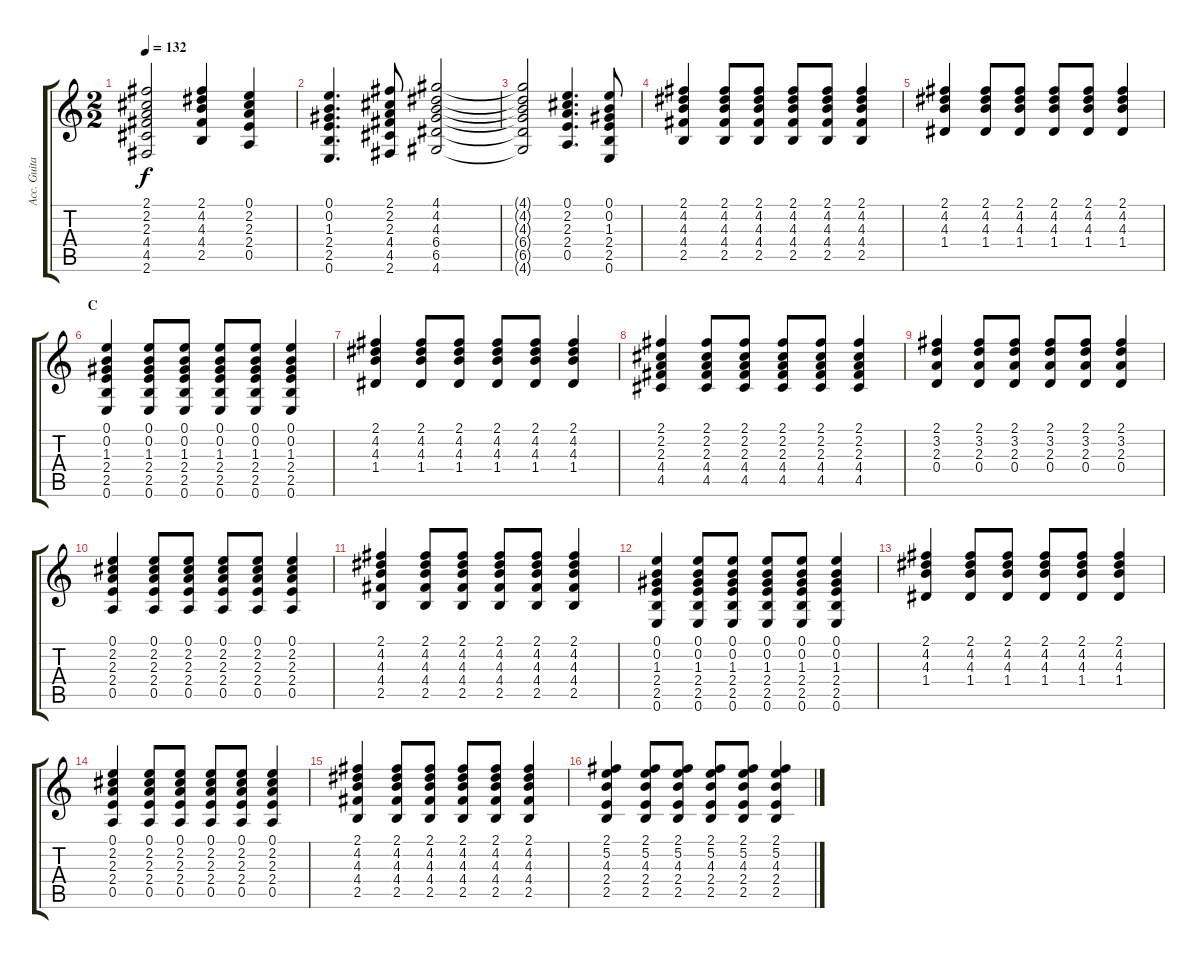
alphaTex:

\track ("Acc. Guitar" "Acc. Guita") {instrument acousticguitarsteel}
\staff {score tabs}
\tuning (E4 B3 G3 D3 A2 E2) {hide}
\ts (2 2)
\tempo 132
\clef g2
\ks c
(2.1 2.2 2.3 4.4 4.5 2.6).2{dy f} (2.1 4.2 4.3 4.4 2.5).4 (0.1 2.2 2.3 2.4 0.5).4 |
(0.1 0.2 1.3 2.4 2.5 0.6).4{d} (2.1 2.2 2.3 4.4 4.5 2.6).8 (4.1 4.2 4.3 6.4 6.5 4.6).2 |
(4.1{t} 4.2{t} 4.3{t} 6.4{t} 6.5{t} 4.6{t}).2 (0.1 2.2 2.3 2.4 0.5).4{d} (0.1 0.2 1.3 2.4 2.5 0.6).8 |
(2.1 4.2 4.3 4.4 2.5).4 (2.1 4.2 4.3 4.4 2.5).8 (2.1 4.2 4.3 4.4 2.5).8 (2.1 4.2 4.3 4.4 2.5).8 (2.1 4.2 4.3 4.4 2.5).8 (2.1 4.2 4.3 4.4 2.5).4 |
(2.1 4.2 4.3 1.4).4 (2.1 4.2 4.3 1.4).8 (2.1 4.2 4.3 1.4).8 (2.1 4.2 4.3 1.4).8 (2.1 4.2 4.3 1.4).8 (2.1 4.2 4.3 1.4).4 |
\section ("" "C")
(0.1 0.2 1.3 2.4 2.5 0.6).4 (0.1 0.2 1.3 2.4 2.5 0.6).8 (0.1 0.2 1.3 2.4 2.5 0.6).8 (0.1 0.2 1.3 2.4 2.5 0.6).8 (0.1 0.2 1.3 2.4 2.5 0.6).8 (0.1 0.2 1.3 2.4 2.5 0.6).4 |
(2.1 4.2 4.3 1.4).4 (2.1 4.2 4.3 1.4).8 (2.1 4.2 4.3 1.4).8 (2.1 4.2 4.3 1.4).8 (2.1 4.2 4.3 1.4).8 (2.1 4.2 4.3 1.4).4 |
(2.1 2.2 2.3 4.4 4.5).4 (2.1 2.2 2.3 4.4 4.5).8 (2.1 2.2 2.3 4.4 4.5).8 (2.1 2.2 2.3 4.4 4.5).8 (2.1 2.2 2.3 4.4 4.5).8 (2.1 2.2 2.3 4.4 4.5).4 |
(2.1 3.2 2.3 0.4).4 (2.1 3.2 2.3 0.4).8 (2.1 3.2 2.3 0.4).8 (2.1 3.2 2.3 0.4).8 (2.1 3.2 2.3 0.4).8 (2.1 3.2 2.3 0.4).4 |
(0.1 2.2 2.3 2.4 0.5).4 (0.1 2.2 2.3 2.4 0.5).8 (0.1 2.2 2.3 2.4 0.5).8 (0.1 2.2 2.3 2.4 0.5).8 (0.1 2.2 2.3 2.4 0.5).8 (0.1 2.2 2.3 2.4 0.5).4 |
(2.1 4.2 4.3 4.4 2.5).4 (2.1 4.2 4.3 4.4 2.5).8 (2.1 4.2 4.3 4.4 2.5).8 (2.1 4.2 4.3 4.4 2.5).8 (2.1 4.2 4.3 4.4 2.5).8 (2.1 4.2 4.3 4.4 2.5).4 |
(0.1 0.2 1.3 2.4 2.5 0.6).4 (0.1 0.2 1.3 2.4 2.5 0.6).8 (0.1 0.2 1.3 2.4 2.5 0.6).8 (0.1 0.2 1.3 2.4 2.5 0.6).8 (0.1 0.2 1.3 2.4 2.5 0.6).8 (0.1 0.2 1.3 2.4 2.5 0.6).4 |
(2.1 4.2 4.3 1.4).4 (2.1 4.2 4.3 1.4).8 (2.1 4.2 4.3 1.4).8 (2.1 4.2 4.3 1.4).8 (2.1 4.2 4.3 1.4).8 (2.1 4.2 4.3 1.4).4 |
(0.1 2.2 2.3 2.4 0.5).4 (0.1 2.2 2.3 2.4 0.5).8 (0.1 2.2 2.3 2.4 0.5).8 (0.1 2.2 2.3 2.4 0.5).8 (0.1 2.2 2.3 2.4 0.5).8 (0.1 2.2 2.3 2.4 0.5).4 |
(2.1 4.2 4.3 4.4 2.5).4 (2.1 4.2 4.3 4.4 2.5).8 (2.1 4.2 4.3 4.4 2.5).8 (2.1 4.2 4.3 4.4 2.5).8 (2.1 4.2 4.3 4.4 2.5).8 (2.1 4.2 4.3 4.4 2.5).4 |
(2.1 5.2 4.3 2.4 2.5).4 (2.1 5.2 4.3 2.4 2.5).8 (2.1 5.2 4.3 2.4 2.5).8 (2.1 5.2 4.3 2.4 2.5).8 (2.1 5.2 4.3 2.4 2.5).8 (2.1 5.2 4.3 2.4 2.5).4
